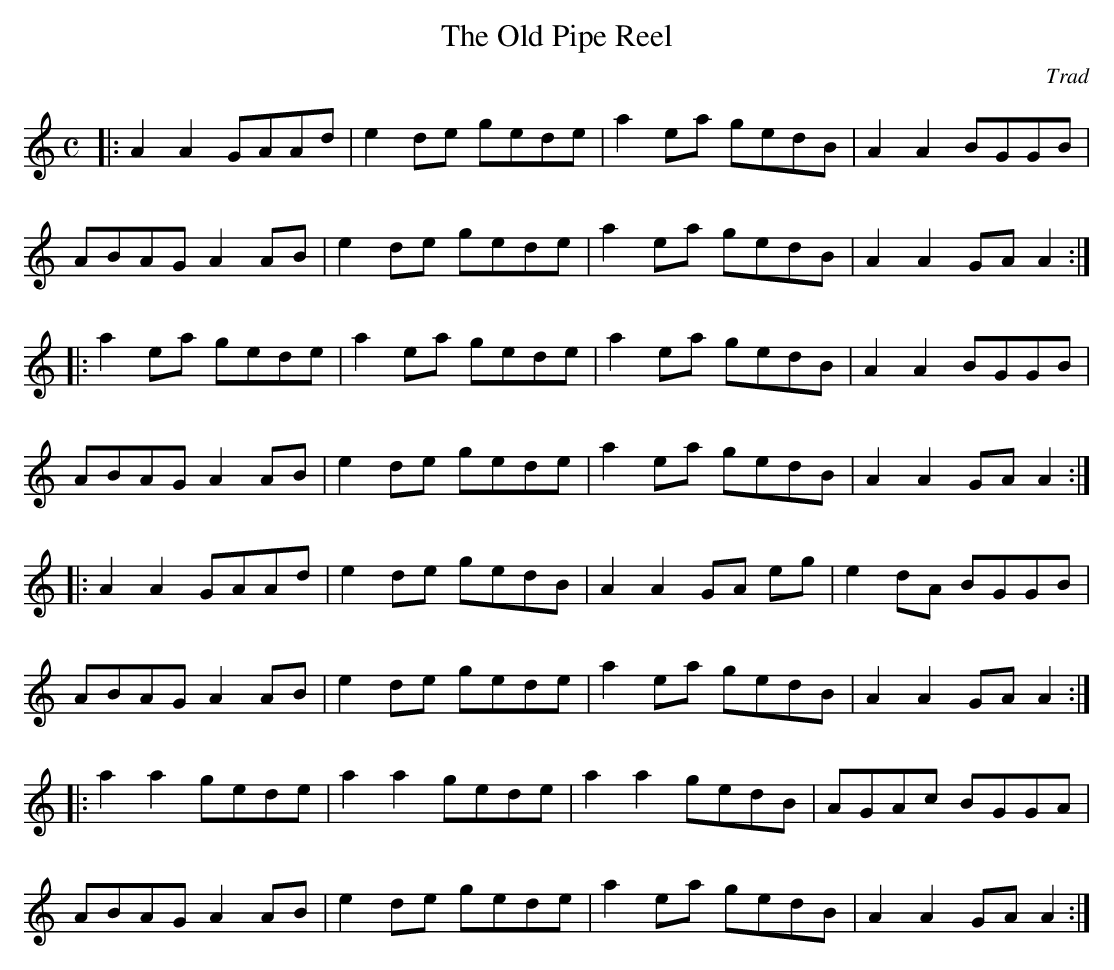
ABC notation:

X:1
T:The Old Pipe Reel
C:Trad
M:C
K:Am
L:1/8
|: A2 A2 GAAd | e2 de gede | a2 ea gedB | A2 A2 BGGB |
 ABAG A2 AB | e2 de gede | a2 ea gedB | A2 A2 GA A2 :|
|: a2 ea gede | a2 ea gede | a2 ea gedB | A2 A2 BGGB |
 ABAG A2 AB | e2 de gede | a2 ea gedB | A2 A2 GA A2 :|
|: A2 A2 GAAd | e2 de gedB | A2 A2 GA eg | e2 dA BGGB |
 ABAG A2 AB | e2 de gede | a2 ea gedB | A2 A2 GA A2 :|
|: a2 a2 gede | a2 a2 gede | a2 a2 gedB | AGAc BGGA |
 ABAG A2 AB | e2 de gede | a2 ea gedB | A2 A2 GA A2 :|
